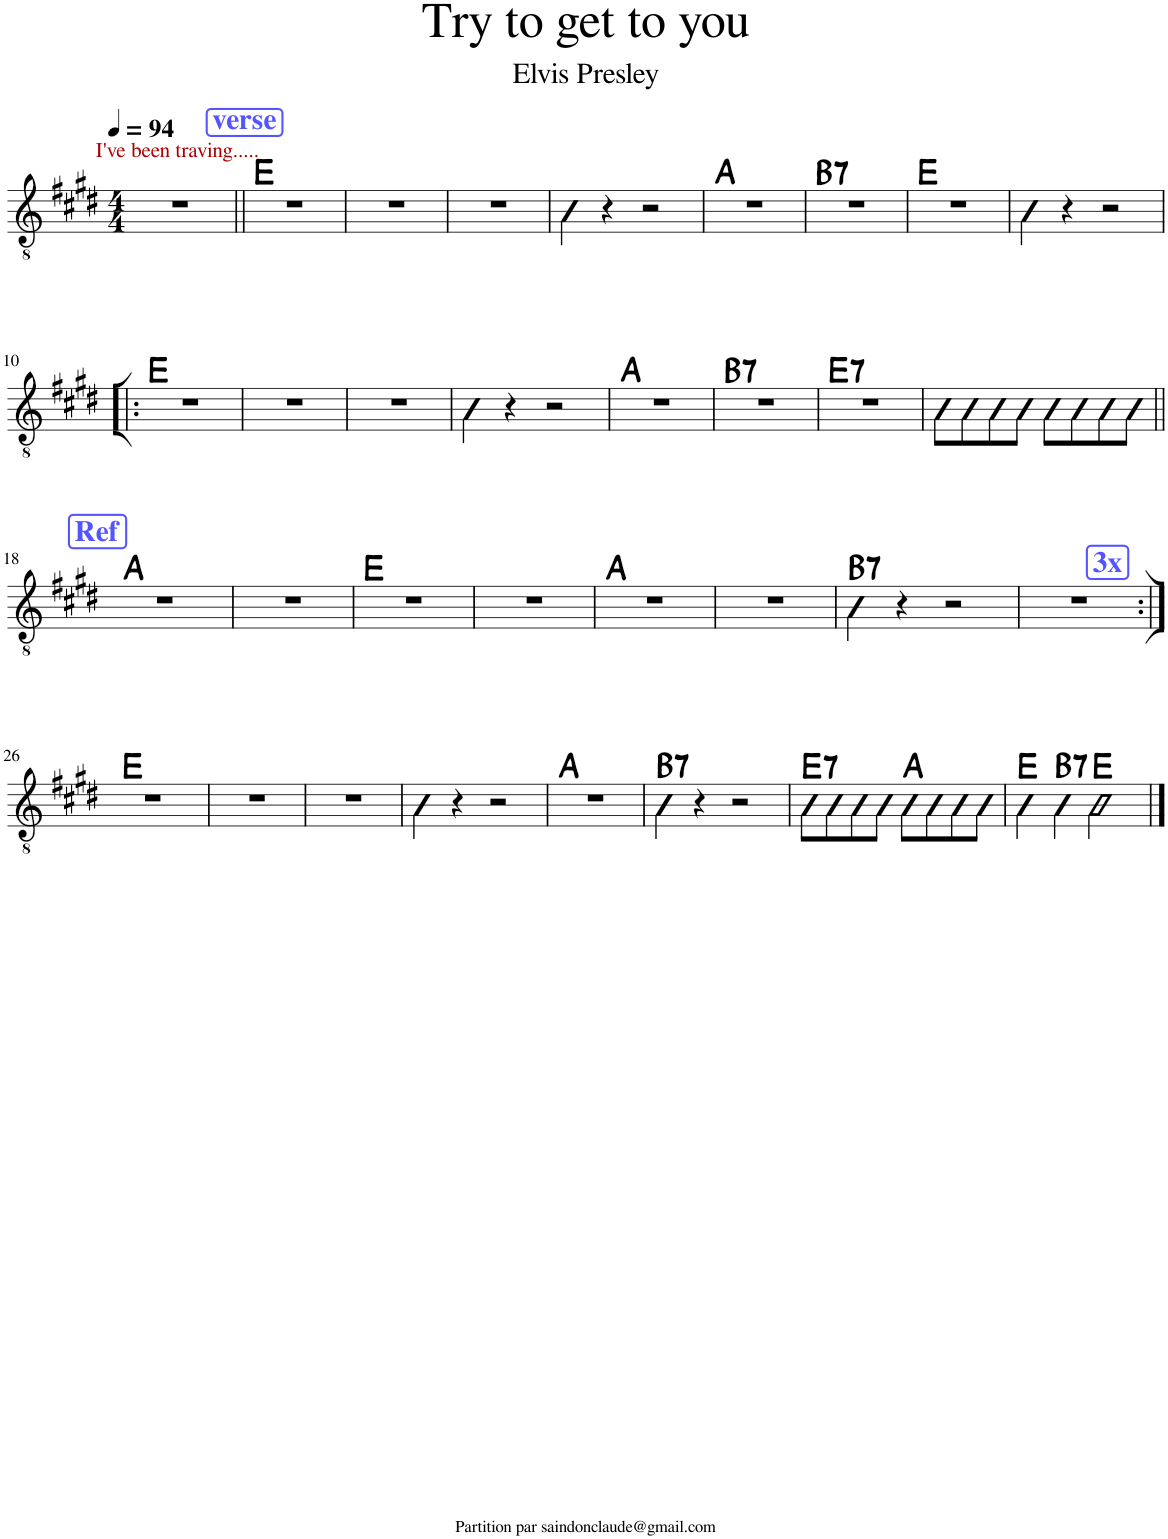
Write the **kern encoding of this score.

**kern	**harte
*part1	*part1
*staff1	*
*I"Classical Guitar	*
*I'Guit.	*
*clefGv2	*
*k[f#c#g#d#]	*
*M4/4	*
*MM94	*
=1	=1
!LO:TX:a:color=#AA0000:t=I've been traving.....	!
1r	.
!!LO:REH:place=s1:a:B:cj:color=#5555FF:fs=14:t=verse
=2||	=2||
1r	E:maj
=3	=3
1r	.
=4	=4
1r	.
=5	=5
4E\	.
4r	.
2r	.
=6	=6
1r	A:maj
=7	=7
!	!LO:H:kt=7
1r	B:7
=8	=8
1r	E:maj
=9	=9
4E\	.
4r	.
2r	.
!!LO:LB:g=z
=10!|:	=10!|:
1r	E:maj
=11	=11
1r	.
=12	=12
1r	.
=13	=13
4E\	.
4r	.
2r	.
=14	=14
1r	A:maj
=15	=15
!	!LO:H:kt=7
1r	B:7
=16	=16
!	!LO:H:kt=7
1r	E:7
=17	=17
8E\L	.
8E\	.
8E\	.
8E\J	.
8E\L	.
8E\	.
8E\	.
8E\J	.
!!LO:LB:g=z
!!LO:REH:place=s1:a:B:cj:color=#5555FF:fs=14:t=Ref
=18||	=18||
1r	A:maj
=19	=19
1r	.
=20	=20
1r	E:maj
=21	=21
1r	.
=22	=22
1r	A:maj
=23	=23
1r	.
=24	=24
!	!LO:H:kt=7
4E\	B:7
4r	.
2r	.
!!LO:REH:place=s1:a:B:cj:color=#5555FF:fs=14:t=3x
=25	=25
1r	.
!!LO:LB:g=z
=26:|!	=26:|!
1r	E:maj
=27	=27
1r	.
=28	=28
1r	.
=29	=29
4E\	.
4r	.
2r	.
=30	=30
1r	A:maj
=31	=31
!	!LO:H:kt=7
4E\	B:7
4r	.
2r	.
=32	=32
!	!LO:H:kt=7
8E\L	E:7
8E\	.
8E\	.
8E\J	.
8E\L	A:maj
8E\	.
8E\	.
8E\J	.
=33	=33
4E\	E:maj
!	!LO:H:kt=7
4E\	B:7
2E\	E:maj
==	==
*-	*-
